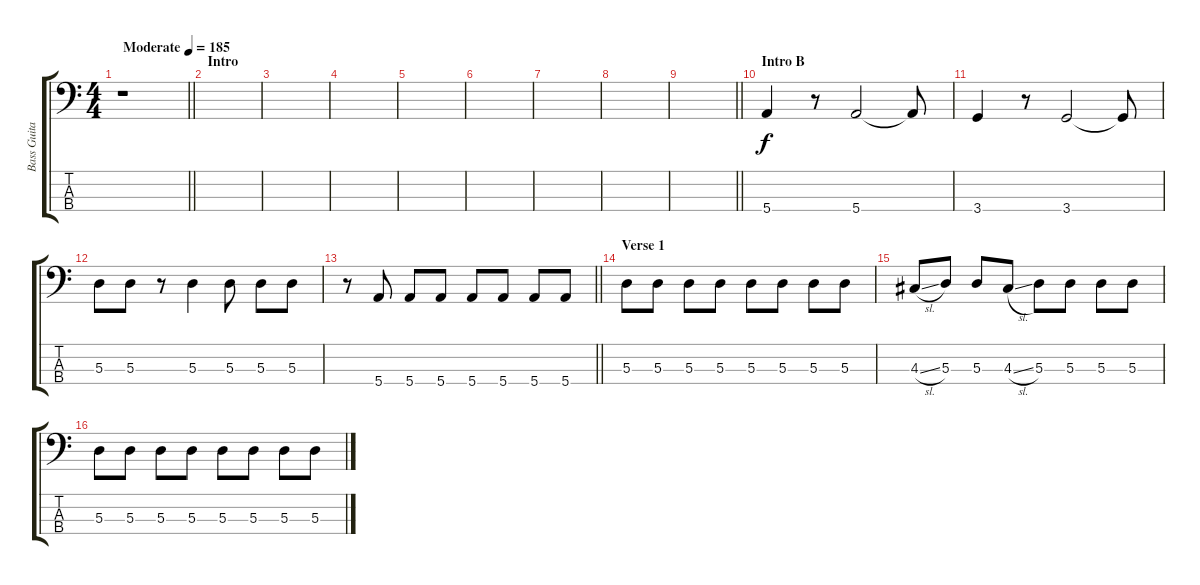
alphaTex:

\track ("Bass Guitar" "Bass Guita") {instrument electricbasspick}
\staff {score tabs}
\tuning (G2 D2 A1 E1) {hide}
\ts (4 4)
\tempo (185 "Moderate")
\clef f4
\barLineRight lightlight
\ks c
r.1{dy f instrument electricbasspick} |
\section ("" "Intro")
|
|
|
|
|
|
|
\barLineRight lightlight
|
\section ("" "Intro B")
5.4.4 r.8 5.4.2 5.4{t}.8 |
3.4.4 r.8 3.4.2 3.4{t}.8 |
5.3.8 5.3.8 r.8 5.3.4 5.3.8 5.3.8 5.3.8 |
\barLineRight lightlight
r.8 5.4.8 5.4.8 5.4.8 5.4.8 5.4.8 5.4.8 5.4.8 |
\section ("" "Verse 1")
5.3.8 5.3.8 5.3.8 5.3.8 5.3.8 5.3.8 5.3.8 5.3.8 |
4.3{sl}.8 5.3.8 5.3.8 4.3{sl}.8 5.3.8 5.3.8 5.3.8 5.3.8 |
5.3.8 5.3.8 5.3.8 5.3.8 5.3.8 5.3.8 5.3.8 5.3.8
